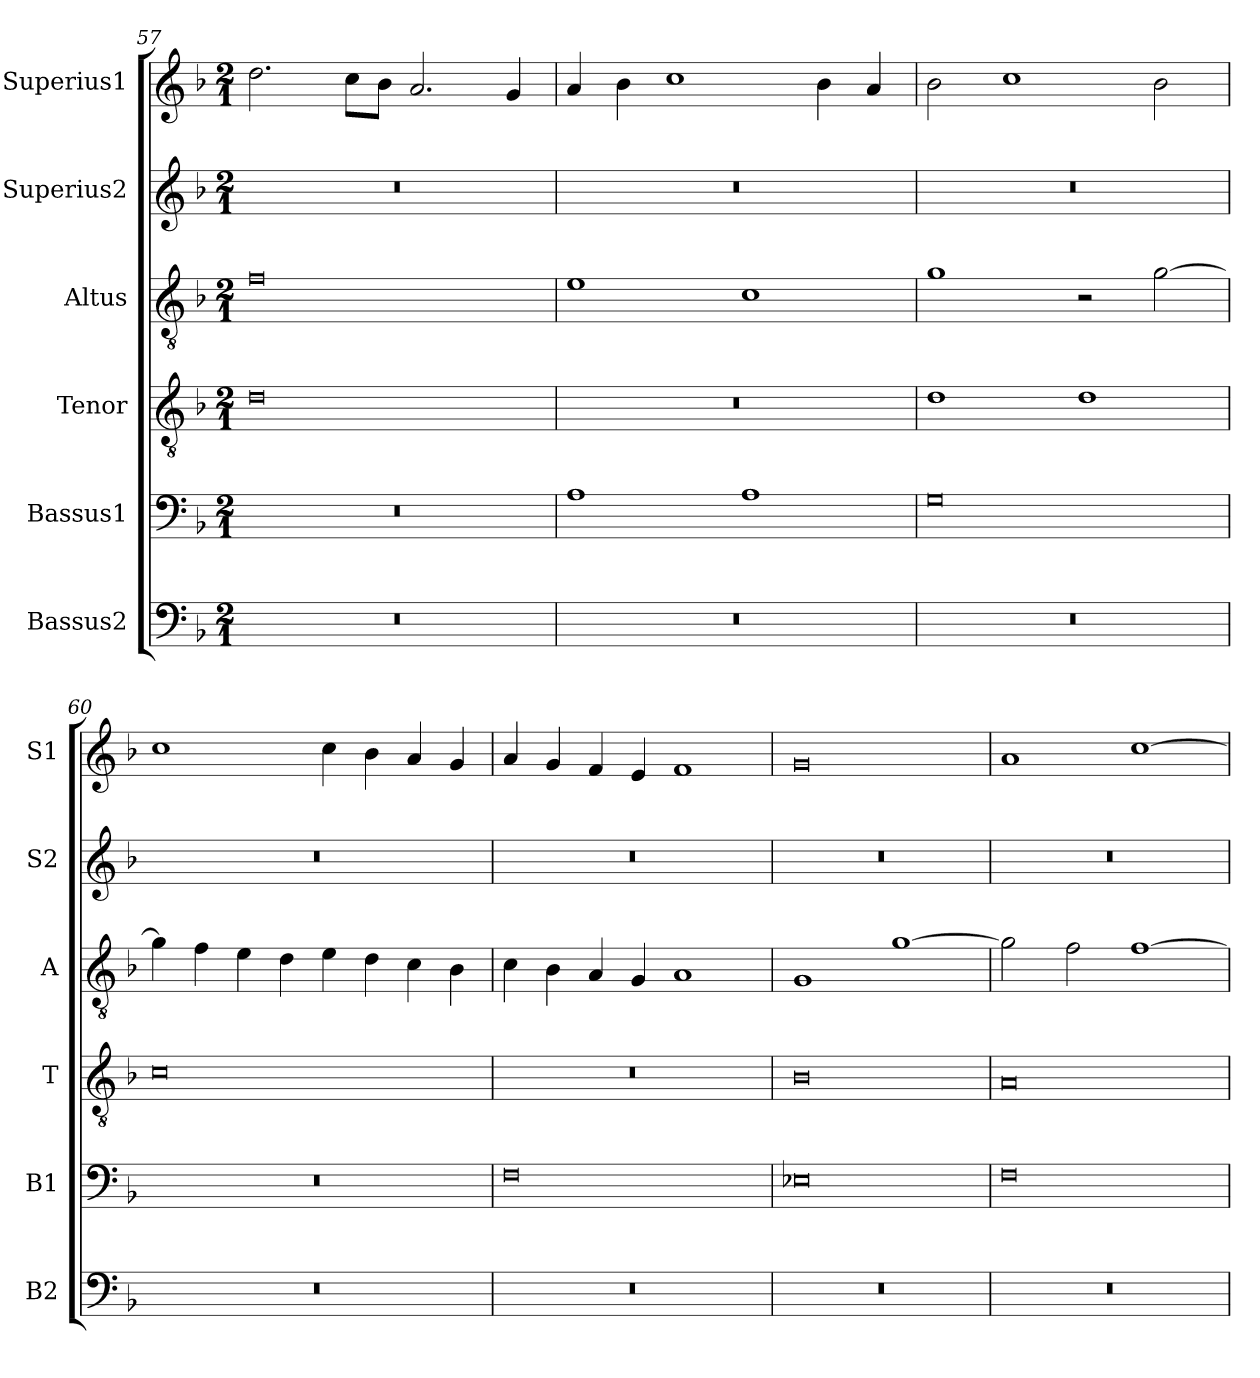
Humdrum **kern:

**kern	**kern	**kern	**kern	**kern	**kern
*part6	*part5	*part4	*part3	*part2	*part1
*staff6	*staff5	*staff4	*staff3	*staff2	*staff1
*I"Bassus2	*I"Bassus1	*I"Tenor	*I"Altus	*I"Superius2	*I"Superius1
*I'B2	*I'B1	*I'T	*I'A	*I'S2	*I'S1
*clefF4	*clefF4	*clefGv2	*clefGv2	*clefG2	*clefG2
*k[b-]	*k[b-]	*k[b-]	*k[b-]	*k[b-]	*k[b-]
*M2/1	*M2/1	*M2/1	*M2/1	*M2/1	*M2/1
=57	=57	=57	=57	=57	=57
0r	0r	0d	0f	0r	2.dd\
.	.	.	.	.	8cc\L
.	.	.	.	.	8b-\J
.	.	.	.	.	2.a/
.	.	.	.	.	4g/
=58	=58	=58	=58	=58	=58
0r	1A	0r	1e	0r	4a/
.	.	.	.	.	4b-\
.	.	.	.	.	1cc
.	1A	.	1c	.	.
.	.	.	.	.	4b-\
.	.	.	.	.	4a/
=59	=59	=59	=59	=59	=59
0r	0G	1d	1g	0r	2b-\
.	.	.	.	.	1cc
.	.	1d	2r	.	.
.	.	.	[2g\	.	2b-\
=60	=60	=60	=60	=60	=60
0r	0r	0c	4g\]	0r	1cc
.	.	.	4f\	.	.
.	.	.	4e\	.	.
.	.	.	4d\	.	.
.	.	.	4e\	.	4cc\
.	.	.	4d\	.	4b-\
.	.	.	4c\	.	4a/
.	.	.	4B-\	.	4g/
=61	=61	=61	=61	=61	=61
0r	0F	0r	4c\	0r	4a/
.	.	.	4B-\	.	4g/
.	.	.	4A/	.	4f/
.	.	.	4G/	.	4e/
.	.	.	1A	.	1f
=62	=62	=62	=62	=62	=62
0r	0E-X	0B-	1G	0r	0g
.	.	.	[1g	.	.
=63	=63	=63	=63	=63	=63
0r	0F	0A	2g\]	0r	1a
.	.	.	2f\	.	.
.	.	.	[1f	.	[1cc
=	=	=	=	=	=
*-	*-	*-	*-	*-	*-
